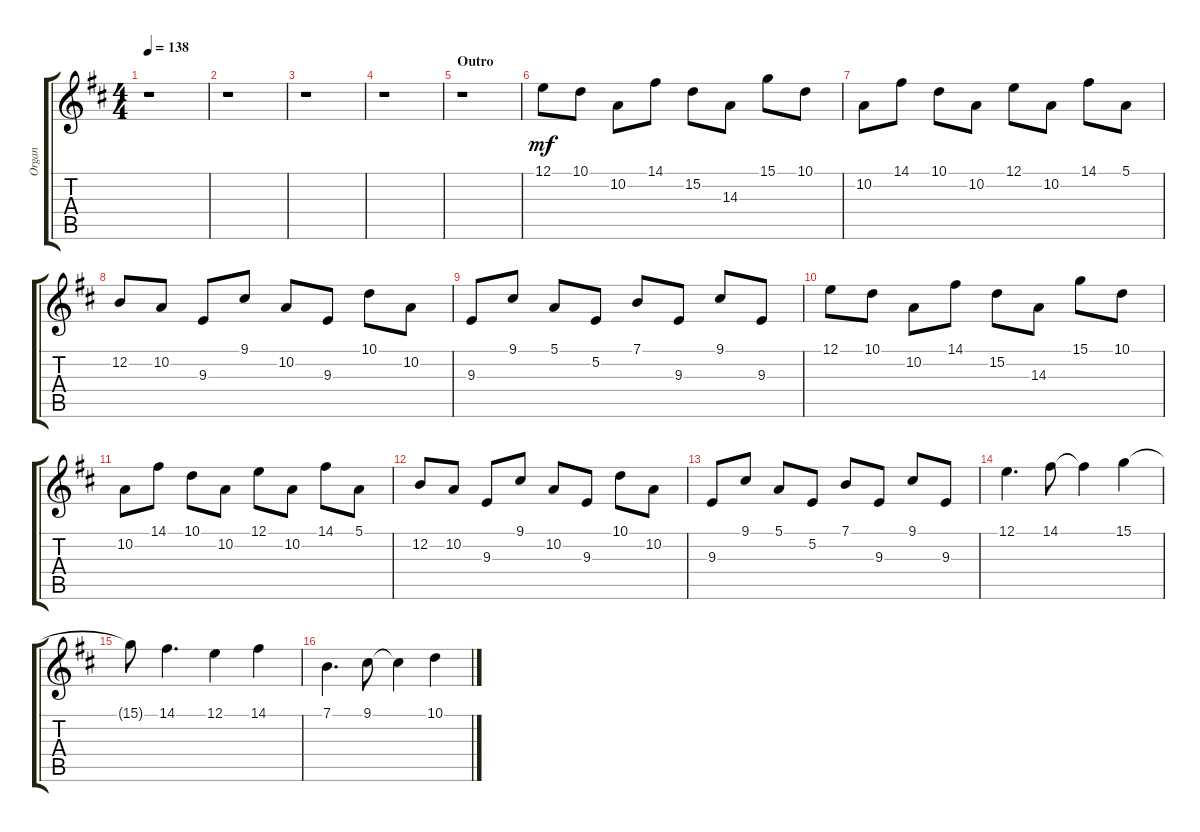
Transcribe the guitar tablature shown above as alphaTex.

\track ("Organ" "Organ") {instrument rockorgan}
\staff {score tabs}
\tuning (E4 B3 G3 D3 A2 E2) {hide}
\ts (4 4)
\tempo 138
\clef g2
\ks d
r.1{dy ff} |
r.1 |
r.1 |
r.1 |
\section ("" "Outro")
r.1 |
12.1.8{dy mf} 10.1.8 10.2.8 14.1.8 15.2.8 14.3.8 15.1.8 10.1.8 |
10.2.8 14.1.8 10.1.8 10.2.8 12.1.8 10.2.8 14.1.8 5.1.8 |
12.2.8 10.2.8 9.3.8 9.1.8 10.2.8 9.3.8 10.1.8 10.2.8 |
9.3.8 9.1.8 5.1.8 5.2.8 7.1.8 9.3.8 9.1.8 9.3.8 |
12.1.8 10.1.8 10.2.8 14.1.8 15.2.8 14.3.8 15.1.8 10.1.8 |
10.2.8 14.1.8 10.1.8 10.2.8 12.1.8 10.2.8 14.1.8 5.1.8 |
12.2.8 10.2.8 9.3.8 9.1.8 10.2.8 9.3.8 10.1.8 10.2.8 |
9.3.8 9.1.8 5.1.8 5.2.8 7.1.8 9.3.8 9.1.8 9.3.8 |
12.1.4{d} 14.1.8 14.1{t}.4 15.1.4 |
15.1{t}.8 14.1.4{d} 12.1.4 14.1.4 |
7.1.4{d} 9.1.8 9.1{t}.4 10.1.4
